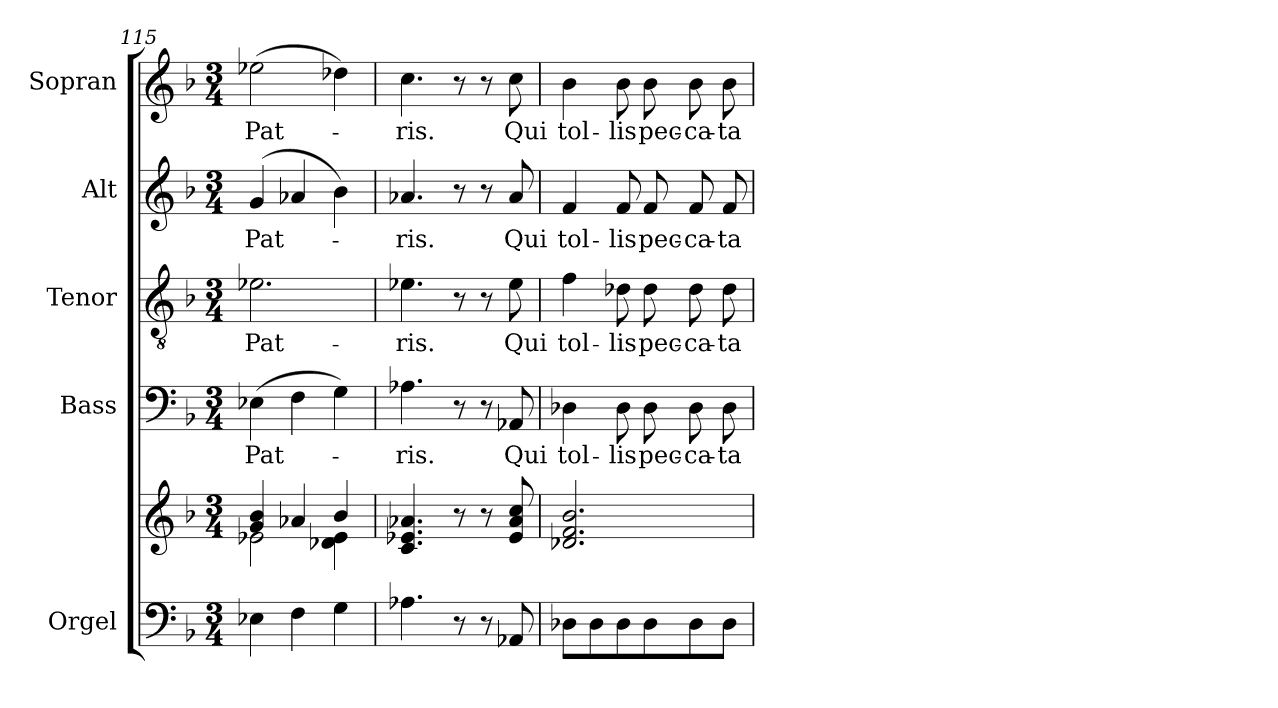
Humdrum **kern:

**kern	**kern	**kern	**text	**kern	**text	**kern	**text	**kern	**text
*part5	*part5	*part4	*part4	*part3	*part3	*part2	*part2	*part1	*part1
*staff6	*staff5	*staff4	*staff4	*staff3	*staff3	*staff2	*staff2	*staff1	*staff1
*I"Orgel	*	*I"Bass	*	*I"Tenor	*	*I"Alt	*	*I"Sopran	*
*I'Org.	*	*I'B.	*	*I'T.	*	*I'A.	*	*I'S.	*
*clefF4	*clefG2	*clefF4	*	*clefGv2	*	*clefG2	*	*clefG2	*
*k[b-]	*k[b-]	*k[b-]	*	*k[b-]	*	*k[b-]	*	*k[b-]	*
*F:	*F:	*F:	*	*F:	*	*F:	*	*F:	*
*M3/4	*M3/4	*M3/4	*	*M3/4	*	*M3/4	*	*M3/4	*
=115	=115	=115	=115	=115	=115	=115	=115	=115	=115
*	*^	*	*	*	*	*	*	*	*
!	!	!	!	!LO:LY:b	!	!LO:LY:b	!	!LO:LY:b	!	!LO:LY:b
4E-X\	4g/ 4b-/	2e-X\	(>4E-X\	Pat-	2.e-X\	Pat-	(4g/	Pat-	(>2ee-X\	Pat-
4F\	4a-X/	.	4F\	.	.	.	4a-X/	.	.	.
4G\	4b-/	4d-X\ 4e-\	4G\)	.	.	.	4b-\)	.	4dd-X\)	.
=116	=116	=116	=116	=116	=116	=116	=116	=116	=116	=116
!	!	!	!	!LO:LY:b	!	!LO:LY:b	!	!LO:LY:b	!	!LO:LY:b
*	*v	*v	*	*	*	*	*	*	*	*
4.A-X\	4.c/ 4.e-X/ 4.a-X/	4.A-X\	-ris.	4.e-X\	-ris.	4.a-X/	-ris.	4.cc\	-ris.
8r	8r	8r	.	8r	.	8r	.	8r	.
8r	8r	8r	.	8r	.	8r	.	8r	.
!	!	!	!LO:LY:b	!	!LO:LY:b	!	!LO:LY:b	!	!LO:LY:b
8AA-X/	8e-/ 8a-/ 8cc/	8AA-X/	Qui	8e-\	Qui	8a-/	Qui	8cc\	Qui
=117	=117	=117	=117	=117	=117	=117	=117	=117	=117
!	!	!	!LO:LY:b	!	!LO:LY:b	!	!LO:LY:b	!	!LO:LY:b
8D-X\L	2.d-X/ 2.f/ 2.b-/	4D-X\	tol-	4f\	tol-	4f/	tol-	4b-\	tol-
8D-\	.	.	.	.	.	.	.	.	.
!	!	!	!LO:LY:b	!	!LO:LY:b	!	!LO:LY:b	!	!LO:LY:b
8D-\	.	8D-\	-lis	8d-X\	-lis	8f/	-lis	8b-\	-lis
!	!	!	!LO:LY:b	!	!LO:LY:b	!	!LO:LY:b	!	!LO:LY:b
8D-\	.	8D-\	pec-	8d-\	pec-	8f/	pec-	8b-\	pec-
!	!	!	!LO:LY:b	!	!LO:LY:b	!	!LO:LY:b	!	!LO:LY:b
8D-\	.	8D-\	-ca-	8d-\	-ca-	8f/	-ca-	8b-\	-ca-
!	!	!	!LO:LY:b	!	!LO:LY:b	!	!LO:LY:b	!	!LO:LY:b
8D-\J	.	8D-\	-ta	8d-\	-ta	8f/	-ta	8b-\	-ta
=	=	=	=	=	=	=	=	=	=
*-	*-	*-	*-	*-	*-	*-	*-	*-	*-
